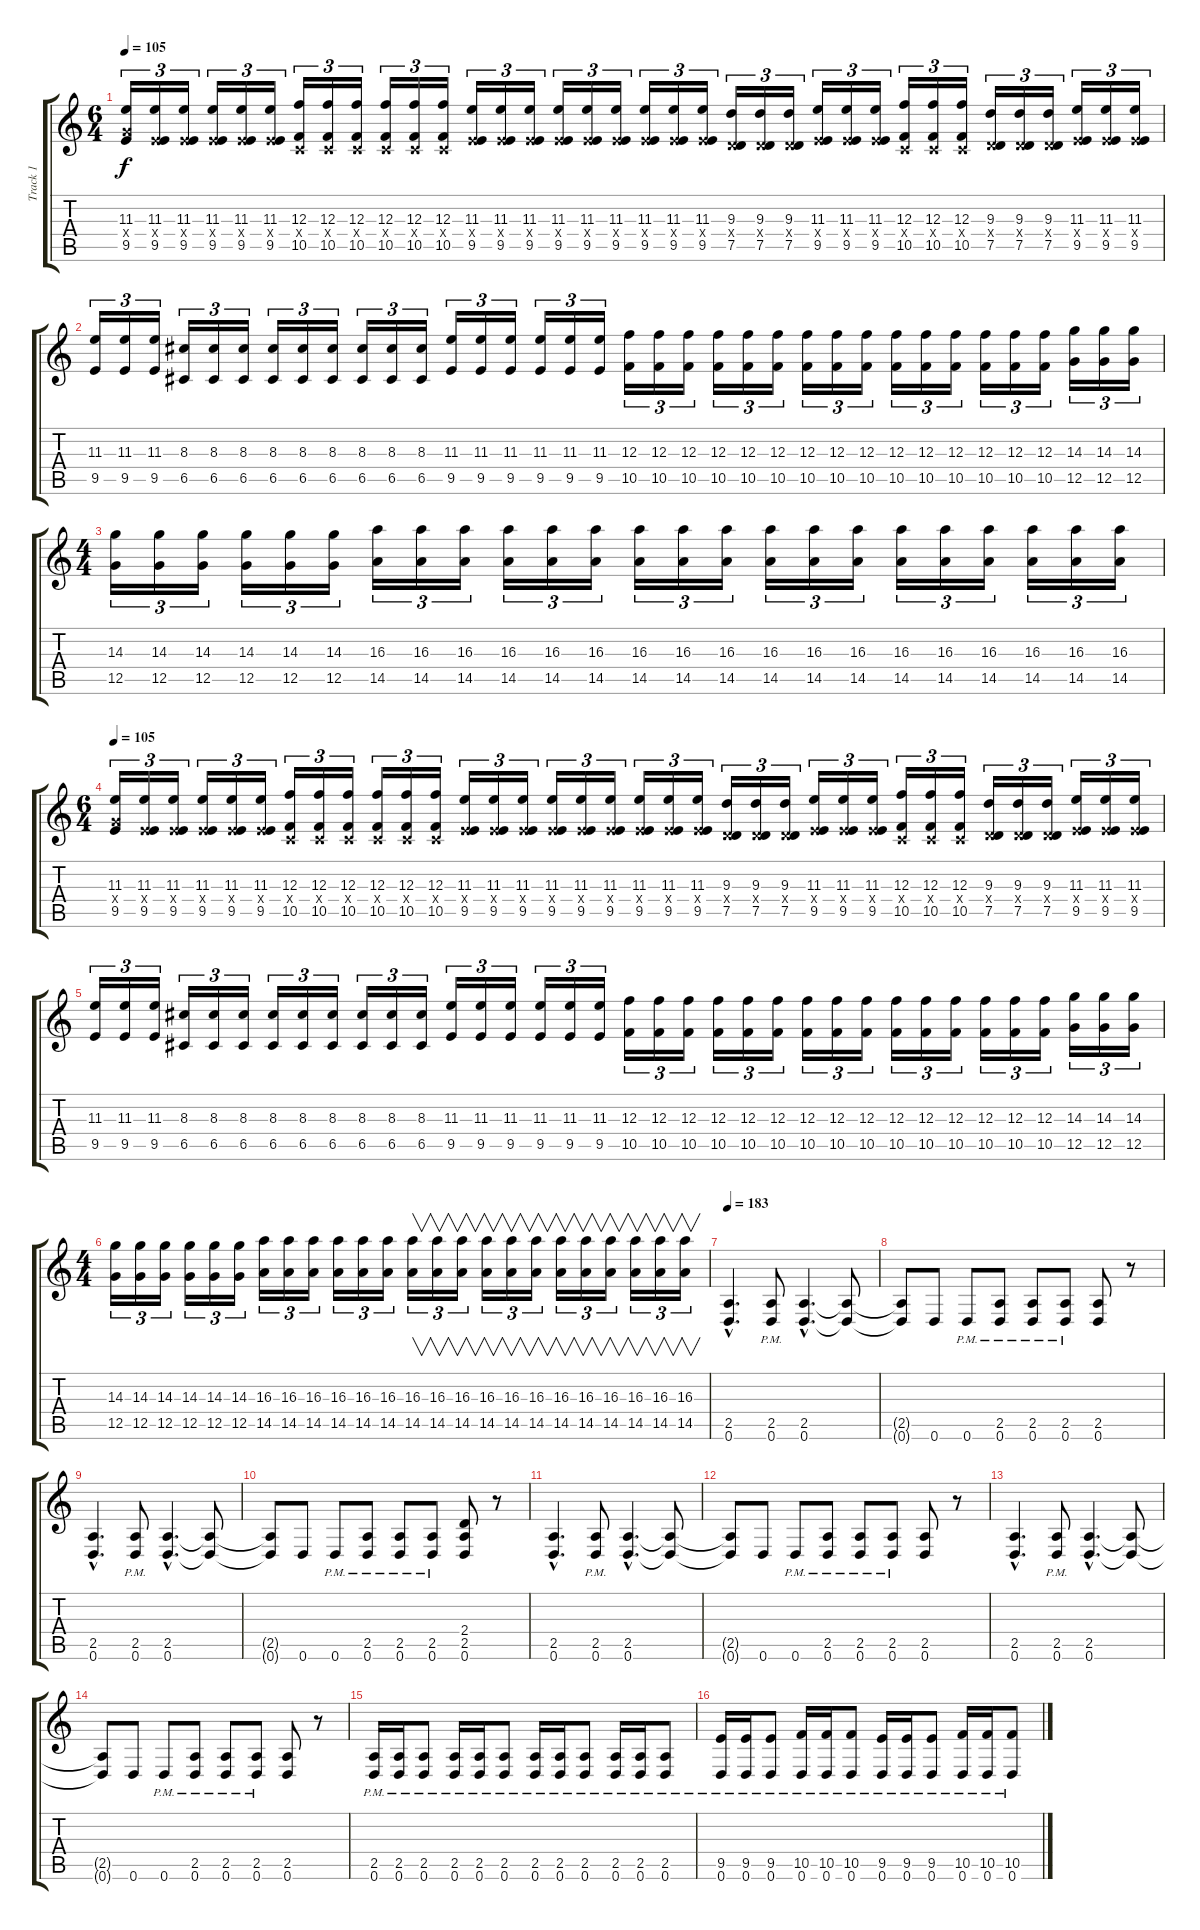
\track ("Track 1" "Track 1") {instrument distortionguitar}
\staff {score tabs}
\tuning (D4 A3 F3 C3 G2 D2) {hide}
\ts (6 4)
\tempo 105
\clef g2
\ks c
(11.3 7.4{x} 9.5).16{tu (3 2) dy f} (11.3 4.4{x} 9.5).16{tu (3 2)} (11.3 4.4{x} 9.5).16{tu (3 2)} (11.3 4.4{x} 9.5).16{tu (3 2)} (11.3 4.4{x} 9.5).16{tu (3 2)} (11.3 4.4{x} 9.5).16{tu (3 2)} (12.3 0.4{x} 10.5).16{tu (3 2)} (12.3 0.4{x} 10.5).16{tu (3 2)} (12.3 0.4{x} 10.5).16{tu (3 2)} (12.3 0.4{x} 10.5).16{tu (3 2)} (12.3 0.4{x} 10.5).16{tu (3 2)} (12.3 0.4{x} 10.5).16{tu (3 2)} (11.3 4.4{x} 9.5).16{tu (3 2)} (11.3 4.4{x} 9.5).16{tu (3 2)} (11.3 4.4{x} 9.5).16{tu (3 2)} (11.3 4.4{x} 9.5).16{tu (3 2)} (11.3 4.4{x} 9.5).16{tu (3 2)} (11.3 4.4{x} 9.5).16{tu (3 2)} (11.3 4.4{x} 9.5).16{tu (3 2)} (11.3 4.4{x} 9.5).16{tu (3 2)} (11.3 4.4{x} 9.5).16{tu (3 2)} (9.3 2.4{x} 7.5).16{tu (3 2)} (9.3 2.4{x} 7.5).16{tu (3 2)} (9.3 2.4{x} 7.5).16{tu (3 2)} (11.3 4.4{x} 9.5).16{tu (3 2)} (11.3 4.4{x} 9.5).16{tu (3 2)} (11.3 4.4{x} 9.5).16{tu (3 2)} (12.3 0.4{x} 10.5).16{tu (3 2)} (12.3 0.4{x} 10.5).16{tu (3 2)} (12.3 0.4{x} 10.5).16{tu (3 2)} (9.3 2.4{x} 7.5).16{tu (3 2)} (9.3 2.4{x} 7.5).16{tu (3 2)} (9.3 2.4{x} 7.5).16{tu (3 2)} (11.3 4.4{x} 9.5).16{tu (3 2)} (11.3 4.4{x} 9.5).16{tu (3 2)} (11.3 4.4{x} 9.5).16{tu (3 2)} |
(11.3 9.5).16{tu (3 2)} (11.3 9.5).16{tu (3 2)} (11.3 9.5).16{tu (3 2)} (8.3 6.5).16{tu (3 2)} (8.3 6.5).16{tu (3 2)} (8.3 6.5).16{tu (3 2)} (8.3 6.5).16{tu (3 2)} (8.3 6.5).16{tu (3 2)} (8.3 6.5).16{tu (3 2)} (8.3 6.5).16{tu (3 2)} (8.3 6.5).16{tu (3 2)} (8.3 6.5).16{tu (3 2)} (11.3 9.5).16{tu (3 2)} (11.3 9.5).16{tu (3 2)} (11.3 9.5).16{tu (3 2)} (11.3 9.5).16{tu (3 2)} (11.3 9.5).16{tu (3 2)} (11.3 9.5).16{tu (3 2)} (12.3 10.5).16{tu (3 2)} (12.3 10.5).16{tu (3 2)} (12.3 10.5).16{tu (3 2)} (12.3 10.5).16{tu (3 2)} (12.3 10.5).16{tu (3 2)} (12.3 10.5).16{tu (3 2)} (12.3 10.5).16{tu (3 2)} (12.3 10.5).16{tu (3 2)} (12.3 10.5).16{tu (3 2)} (12.3 10.5).16{tu (3 2)} (12.3 10.5).16{tu (3 2)} (12.3 10.5).16{tu (3 2)} (12.3 10.5).16{tu (3 2)} (12.3 10.5).16{tu (3 2)} (12.3 10.5).16{tu (3 2)} (14.3 12.5).16{tu (3 2)} (14.3 12.5).16{tu (3 2)} (14.3 12.5).16{tu (3 2)} |
\ts (4 4)
(14.3 12.5).16{tu (3 2)} (14.3 12.5).16{tu (3 2)} (14.3 12.5).16{tu (3 2)} (14.3 12.5).16{tu (3 2)} (14.3 12.5).16{tu (3 2)} (14.3 12.5).16{tu (3 2)} (16.3 14.5).16{tu (3 2)} (16.3 14.5).16{tu (3 2)} (16.3 14.5).16{tu (3 2)} (16.3 14.5).16{tu (3 2)} (16.3 14.5).16{tu (3 2)} (16.3 14.5).16{tu (3 2)} (16.3 14.5).16{tu (3 2)} (16.3 14.5).16{tu (3 2)} (16.3 14.5).16{tu (3 2)} (16.3 14.5).16{tu (3 2)} (16.3 14.5).16{tu (3 2)} (16.3 14.5).16{tu (3 2)} (16.3 14.5).16{tu (3 2)} (16.3 14.5).16{tu (3 2)} (16.3 14.5).16{tu (3 2)} (16.3 14.5).16{tu (3 2)} (16.3 14.5).16{tu (3 2)} (16.3 14.5).16{tu (3 2)} |
\ts (6 4)
\tempo 105
(11.3 7.4{x} 9.5).16{tu (3 2)} (11.3 4.4{x} 9.5).16{tu (3 2)} (11.3 4.4{x} 9.5).16{tu (3 2)} (11.3 4.4{x} 9.5).16{tu (3 2)} (11.3 4.4{x} 9.5).16{tu (3 2)} (11.3 4.4{x} 9.5).16{tu (3 2)} (12.3 0.4{x} 10.5).16{tu (3 2)} (12.3 0.4{x} 10.5).16{tu (3 2)} (12.3 0.4{x} 10.5).16{tu (3 2)} (12.3 0.4{x} 10.5).16{tu (3 2)} (12.3 0.4{x} 10.5).16{tu (3 2)} (12.3 0.4{x} 10.5).16{tu (3 2)} (11.3 4.4{x} 9.5).16{tu (3 2)} (11.3 4.4{x} 9.5).16{tu (3 2)} (11.3 4.4{x} 9.5).16{tu (3 2)} (11.3 4.4{x} 9.5).16{tu (3 2)} (11.3 4.4{x} 9.5).16{tu (3 2)} (11.3 4.4{x} 9.5).16{tu (3 2)} (11.3 4.4{x} 9.5).16{tu (3 2)} (11.3 4.4{x} 9.5).16{tu (3 2)} (11.3 4.4{x} 9.5).16{tu (3 2)} (9.3 2.4{x} 7.5).16{tu (3 2)} (9.3 2.4{x} 7.5).16{tu (3 2)} (9.3 2.4{x} 7.5).16{tu (3 2)} (11.3 4.4{x} 9.5).16{tu (3 2)} (11.3 4.4{x} 9.5).16{tu (3 2)} (11.3 4.4{x} 9.5).16{tu (3 2)} (12.3 0.4{x} 10.5).16{tu (3 2)} (12.3 0.4{x} 10.5).16{tu (3 2)} (12.3 0.4{x} 10.5).16{tu (3 2)} (9.3 2.4{x} 7.5).16{tu (3 2)} (9.3 2.4{x} 7.5).16{tu (3 2)} (9.3 2.4{x} 7.5).16{tu (3 2)} (11.3 4.4{x} 9.5).16{tu (3 2)} (11.3 4.4{x} 9.5).16{tu (3 2)} (11.3 4.4{x} 9.5).16{tu (3 2)} |
(11.3 9.5).16{tu (3 2)} (11.3 9.5).16{tu (3 2)} (11.3 9.5).16{tu (3 2)} (8.3 6.5).16{tu (3 2)} (8.3 6.5).16{tu (3 2)} (8.3 6.5).16{tu (3 2)} (8.3 6.5).16{tu (3 2)} (8.3 6.5).16{tu (3 2)} (8.3 6.5).16{tu (3 2)} (8.3 6.5).16{tu (3 2)} (8.3 6.5).16{tu (3 2)} (8.3 6.5).16{tu (3 2)} (11.3 9.5).16{tu (3 2)} (11.3 9.5).16{tu (3 2)} (11.3 9.5).16{tu (3 2)} (11.3 9.5).16{tu (3 2)} (11.3 9.5).16{tu (3 2)} (11.3 9.5).16{tu (3 2)} (12.3 10.5).16{tu (3 2)} (12.3 10.5).16{tu (3 2)} (12.3 10.5).16{tu (3 2)} (12.3 10.5).16{tu (3 2)} (12.3 10.5).16{tu (3 2)} (12.3 10.5).16{tu (3 2)} (12.3 10.5).16{tu (3 2)} (12.3 10.5).16{tu (3 2)} (12.3 10.5).16{tu (3 2)} (12.3 10.5).16{tu (3 2)} (12.3 10.5).16{tu (3 2)} (12.3 10.5).16{tu (3 2)} (12.3 10.5).16{tu (3 2)} (12.3 10.5).16{tu (3 2)} (12.3 10.5).16{tu (3 2)} (14.3 12.5).16{tu (3 2)} (14.3 12.5).16{tu (3 2)} (14.3 12.5).16{tu (3 2)} |
\ts (4 4)
(14.3 12.5).16{tu (3 2)} (14.3 12.5).16{tu (3 2)} (14.3 12.5).16{tu (3 2)} (14.3 12.5).16{tu (3 2)} (14.3 12.5).16{tu (3 2)} (14.3 12.5).16{tu (3 2)} (16.3 14.5).16{tu (3 2)} (16.3 14.5).16{tu (3 2)} (16.3 14.5).16{tu (3 2)} (16.3 14.5).16{tu (3 2)} (16.3 14.5).16{tu (3 2)} (16.3 14.5).16{tu (3 2)} (16.3 14.5).16{v tu (3 2)} (16.3 14.5).16{v tu (3 2)} (16.3 14.5).16{v tu (3 2)} (16.3 14.5).16{v tu (3 2)} (16.3 14.5).16{v tu (3 2)} (16.3 14.5).16{v tu (3 2)} (16.3 14.5).16{v tu (3 2)} (16.3 14.5).16{v tu (3 2)} (16.3 14.5).16{v tu (3 2)} (16.3 14.5).16{v tu (3 2)} (16.3 14.5).16{v tu (3 2)} (16.3 14.5).16{v tu (3 2)} |
\tempo 183
(2.5{hac} 0.6{hac}).4{d} (2.5{pm} 0.6{pm}).8 (2.5{hac} 0.6{hac}).4{d} (2.5{t} 0.6{t}).8 |
(2.5{t} 0.6{t}).8 0.6.8 0.6{pm}.8 (2.5{pm} 0.6{pm}).8 (2.5{pm} 0.6{pm}).8 (2.5{pm} 0.6{pm}).8 (2.5 0.6).8 r.8 |
(2.5{hac} 0.6{hac}).4{d} (2.5{pm} 0.6{pm}).8 (2.5{hac} 0.6{hac}).4{d} (2.5{t} 0.6{t}).8 |
(2.5{t} 0.6{t}).8 0.6.8 0.6{pm}.8 (2.5{pm} 0.6{pm}).8 (2.5{pm} 0.6{pm}).8 (2.5{pm} 0.6{pm}).8 (2.4 2.5 0.6).8 r.8 |
(2.5{hac} 0.6{hac}).4{d} (2.5{pm} 0.6{pm}).8 (2.5{hac} 0.6{hac}).4{d} (2.5{t} 0.6{t}).8 |
(2.5{t} 0.6{t}).8 0.6.8 0.6{pm}.8 (2.5{pm} 0.6{pm}).8 (2.5{pm} 0.6{pm}).8 (2.5{pm} 0.6{pm}).8 (2.5 0.6).8 r.8 |
(2.5{hac} 0.6{hac}).4{d} (2.5{pm} 0.6{pm}).8 (2.5{hac} 0.6{hac}).4{d} (2.5{t} 0.6{t}).8 |
(2.5{t} 0.6{t}).8 0.6.8 0.6{pm}.8 (2.5{pm} 0.6{pm}).8 (2.5{pm} 0.6{pm}).8 (2.5{pm} 0.6{pm}).8 (2.5 0.6).8 r.8 |
(2.5{pm} 0.6{pm}).16 (2.5{pm} 0.6{pm}).16 (2.5{pm} 0.6{pm}).8 (2.5{pm} 0.6{pm}).16 (2.5{pm} 0.6{pm}).16 (2.5{pm} 0.6{pm}).8 (2.5{pm} 0.6{pm}).16 (2.5{pm} 0.6{pm}).16 (2.5{pm} 0.6{pm}).8 (2.5{pm} 0.6{pm}).16 (2.5{pm} 0.6{pm}).16 (2.5{pm} 0.6{pm}).8 |
(9.5{pm} 0.6{pm}).16 (9.5{pm} 0.6{pm}).16 (9.5{pm} 0.6{pm}).8 (10.5{pm} 0.6{pm}).16 (10.5{pm} 0.6{pm}).16 (10.5{pm} 0.6{pm}).8 (9.5{pm} 0.6{pm}).16 (9.5{pm} 0.6{pm}).16 (9.5{pm} 0.6{pm}).8 (10.5{pm} 0.6{pm}).16 (10.5{pm} 0.6{pm}).16 (10.5{pm} 0.6{pm}).8
